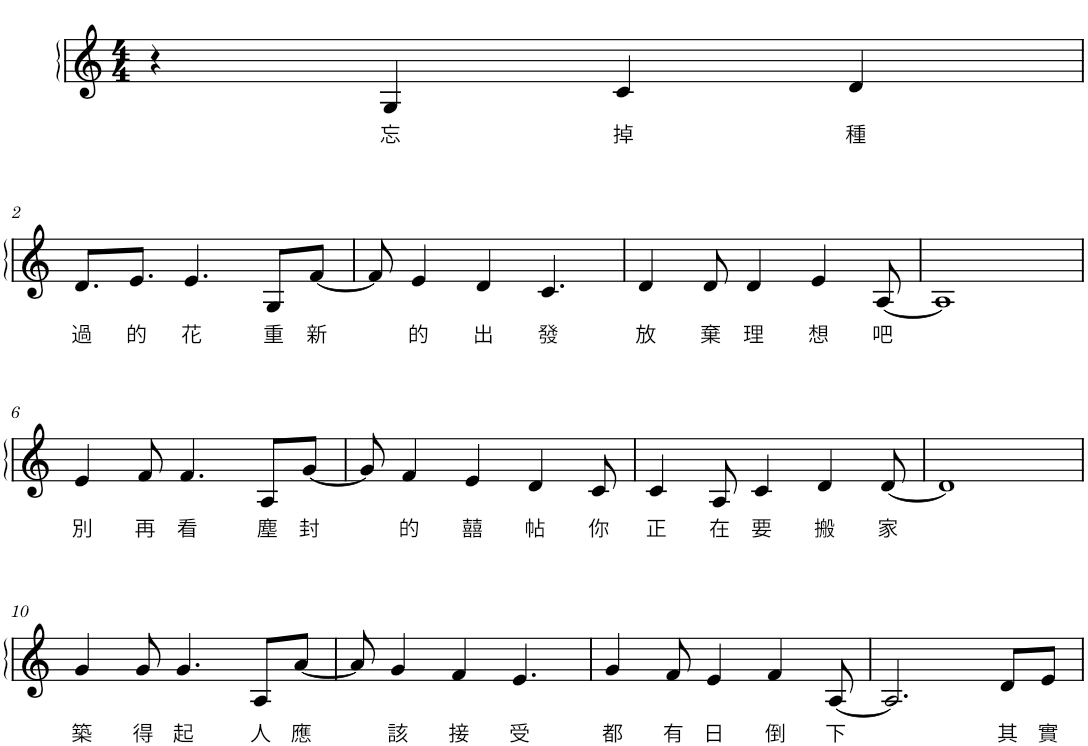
**kern	**text
*part1	*part1
*staff1	*staff1
*I"Piano	*
*I'Pno	*
*clefG2	*
*k[]	*
*M4/4	*
=1	=1
4r	.
!	!LO:LY:b
4G/	忘
!	!LO:LY:b
4c/	掉
!	!LO:LY:b
4d/	種
!!LO:LB:g=z
=2	=2
!	!LO:LY:b
8.d/L	過
!	!LO:LY:b
8.e/J	的
!	!LO:LY:b
4.e/	花
!	!LO:LY:b
8G/L	重
!	!LO:LY:b
[8f/J	新
=3	=3
8f/]	.
!	!LO:LY:b
4e/	的
!	!LO:LY:b
4d/	出
!	!LO:LY:b
4.c/	發
=4	=4
!	!LO:LY:b
4d/	放
!	!LO:LY:b
8d/	棄
!	!LO:LY:b
4d/	理
!	!LO:LY:b
4e/	想
!	!LO:LY:b
[<8A/	吧
=5	=5
1A]	.
!!LO:LB:g=z
=6	=6
!	!LO:LY:b
4e/	別
!	!LO:LY:b
8f/	再
!	!LO:LY:b
4.f/	看
!	!LO:LY:b
8A/L	塵
!	!LO:LY:b
[<8g/J	封
=7	=7
8g/]	.
!	!LO:LY:b
4f/	的
!	!LO:LY:b
4e/	囍
!	!LO:LY:b
4d/	帖
!	!LO:LY:b
8c/	你
=8	=8
!	!LO:LY:b
4c/	正
!	!LO:LY:b
8A/	在
!	!LO:LY:b
4c/	要
!	!LO:LY:b
4d/	搬
!	!LO:LY:b
[<8d/	家
=9	=9
1d]	.
!!LO:LB:g=z
=10	=10
!	!LO:LY:b
4g/	築
!	!LO:LY:b
8g/	得
!	!LO:LY:b
4.g/	起
!	!LO:LY:b
8A/L	人
!	!LO:LY:b
[<8a/J	應
=11	=11
8a/]	.
!	!LO:LY:b
4g/	該
!	!LO:LY:b
4f/	接
!	!LO:LY:b
4.e/	受
=12	=12
!	!LO:LY:b
4g/	都
!	!LO:LY:b
8f/	有
!	!LO:LY:b
4e/	日
!	!LO:LY:b
4f/	倒
!	!LO:LY:b
[<8A/	下
=13	=13
2.A/]	.
!	!LO:LY:b
8d/L	其
!	!LO:LY:b
8e/J	實
=	=
*-	*-
